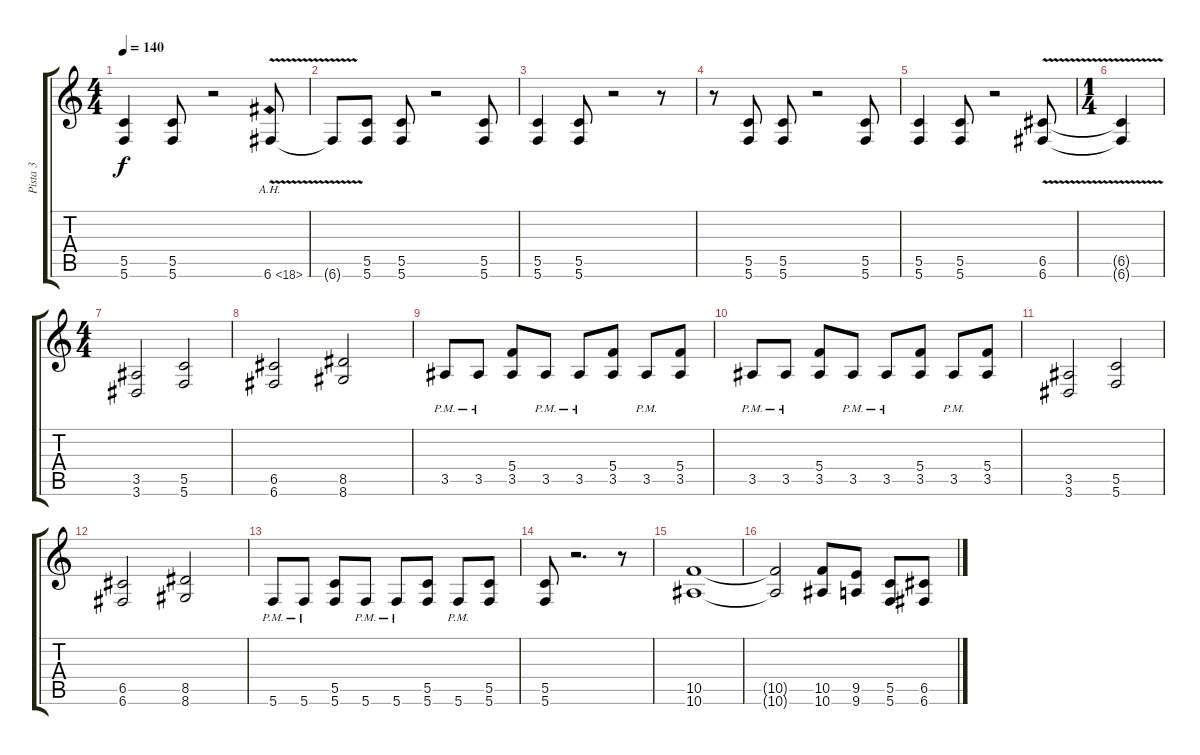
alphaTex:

\track ("Pista 3" "Pista 3") {instrument distortionguitar}
\staff {score tabs}
\tuning (D4 A3 F3 C3 G2 C2) {hide}
\ts (4 4)
\tempo 140
\clef g2
\ks c
(5.5 5.6).4{dy f} (5.5 5.6).8 r.2 6.6{ah 12 v}.8 |
6.6{t}.8 (5.5 5.6).8 (5.5 5.6).8 r.2 (5.5 5.6).8 |
(5.5 5.6).4 (5.5 5.6).8 r.2 r.8 |
r.8 (5.5 5.6).8 (5.5 5.6).8 r.2 (5.5 5.6).8 |
(5.5 5.6).4 (5.5 5.6).8 r.2 (6.5{v} 6.6).8 |
\ts (1 4)
(6.5{t} 6.6{t}).4 |
\ts (4 4)
(3.5 3.6).2 (5.5 5.6).2 |
(6.5 6.6).2 (8.5 8.6).2 |
3.5{pm}.8 3.5{pm}.8 (5.4 3.5).8 3.5{pm}.8 3.5{pm}.8 (5.4 3.5).8 3.5{pm}.8 (5.4 3.5).8 |
3.5{pm}.8 3.5{pm}.8 (5.4 3.5).8 3.5{pm}.8 3.5{pm}.8 (5.4 3.5).8 3.5{pm}.8 (5.4 3.5).8 |
(3.5 3.6).2 (5.5 5.6).2 |
(6.5 6.6).2 (8.5 8.6).2 |
5.6{pm}.8 5.6{pm}.8 (5.5 5.6).8 5.6{pm}.8 5.6{pm}.8 (5.5 5.6).8 5.6{pm}.8 (5.5 5.6).8 |
(5.5 5.6).8 r.2{d} r.8 |
(10.5 10.6).1 |
(10.5{t} 10.6{t}).2 (10.5 10.6).8 (9.5 9.6).8 (5.5 5.6).8 (6.5 6.6).8
